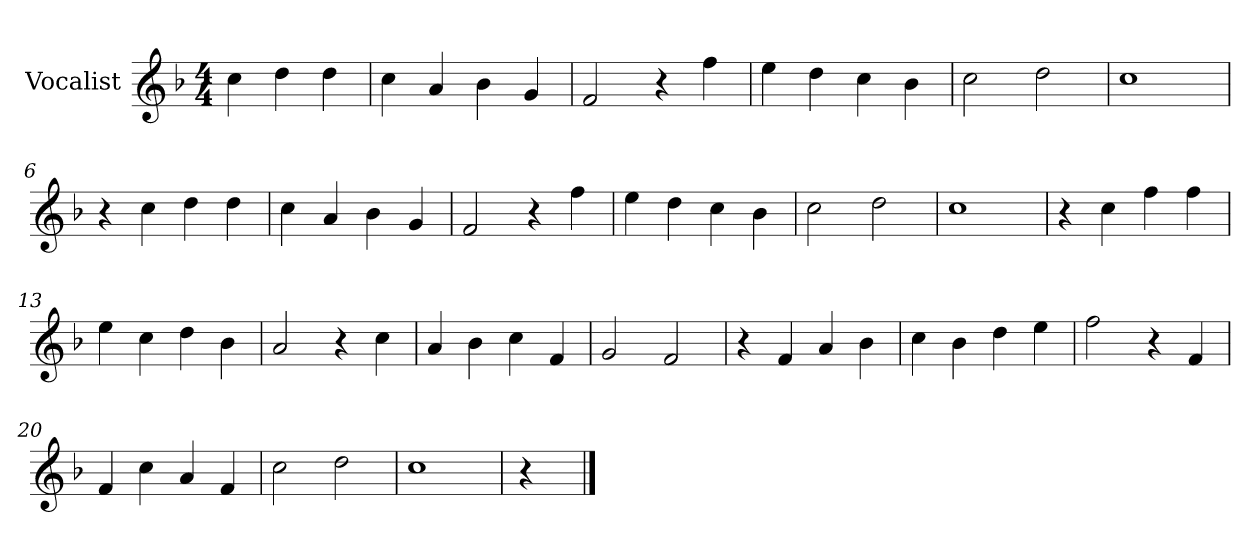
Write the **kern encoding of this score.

**kern
*part1
*staff1
*I"Vocalist
*k[b-]
*F:
*M4/4
=
4cc
4dd
4dd
=1
4cc
4a
4b-
4g
=2
2f
4r
4ff
=3
4ee
4dd
4cc
4b-
=4
2cc
2dd
=5
1cc
=6
4r
4cc
4dd
4dd
=7
4cc
4a
4b-
4g
=8
2f
4r
4ff
=9
4ee
4dd
4cc
4b-
=10
2cc
2dd
=11
1cc
=12
4r
4cc
4ff
4ff
=13
4ee
4cc
4dd
4b-
=14
2a
4r
4cc
=15
4a
4b-
4cc
4f
=16
2g
2f
=17
4r
4f
4a
4b-
=18
4cc
4b-
4dd
4ee
=19
2ff
4r
4f
=20
4f
4cc
4a
4f
=21
2cc
2dd
=22
1cc
=23
4r
==
*-
